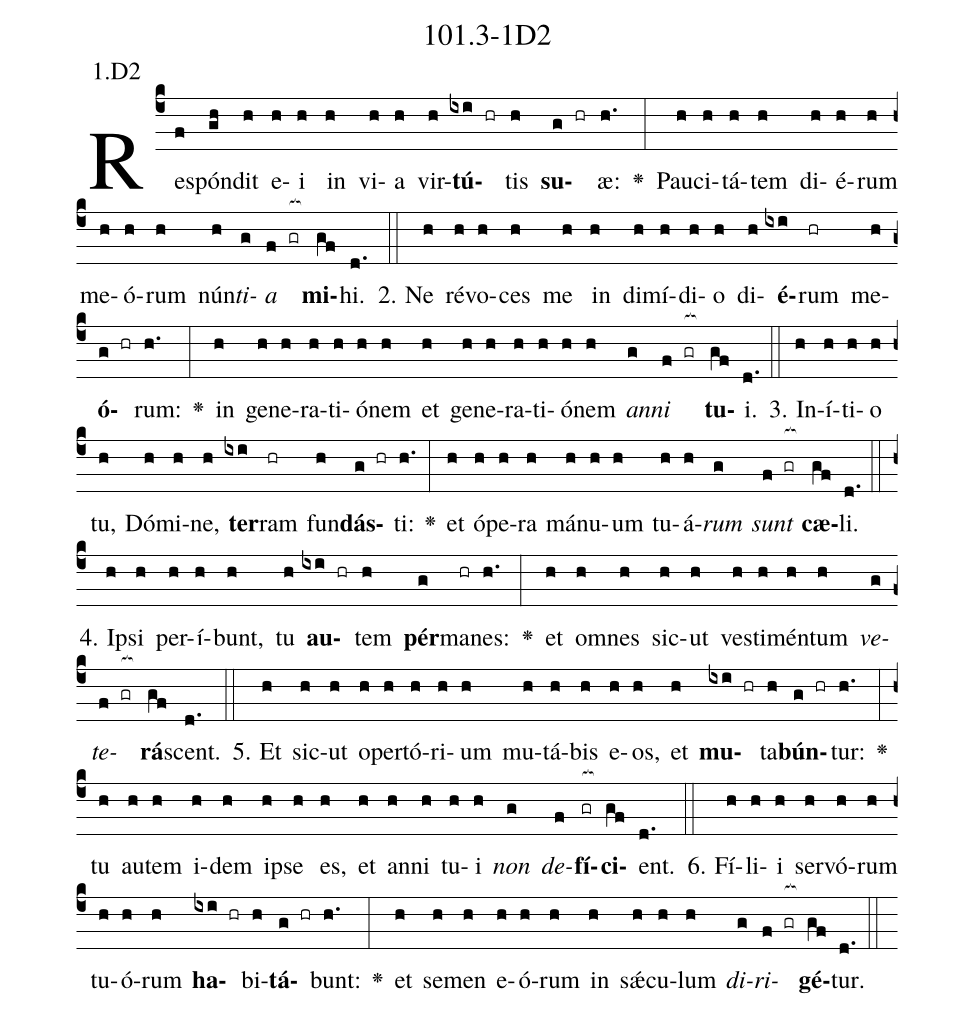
name: 101.3-1D2;
annotation: 1.D2;
%%
(c4)Re(f)spón(gh)dit(h) e(h)i(h) in(h) vi(h)a(h) vir(h)<b>tú</b>(ixi hr)tis(h) <b>su</b>(g hr)æ:(h.) <v>\greheightstar</v>(:) Pau(h)ci(h)tá(h)tem(h) di(h)é(h)rum(h) me(h)ó(h)rum(h) nún(h)<i>ti</i>(g)<i>a</i>(f gr[ocb:1{]) <b>mi</b>(gf[ocb:0}])hi.(d.) (::)
2. Ne(h) ré(h)vo(h)ces(h) me(h) in(h) di(h)mí(h)di(h)o(h) di(h)<b>é</b>(ixi)rum(hr) me(h)<b>ó</b>(g hr)rum:(h.) <v>\greheightstar</v>(:) in(h) ge(h)ne(h)ra(h)ti(h)ó(h)nem(h) et(h) ge(h)ne(h)ra(h)ti(h)ó(h)nem(h) <i>an</i>(g)<i>ni</i>(f gr[ocb:1{]) <b>tu</b>(gf[ocb:0}])i.(d.) (::)
3. In(h)í(h)ti(h)o(h) tu,(h) Dó(h)mi(h)ne,(h) <b>ter</b>(ixi)ram(hr) fun(h)<b>dás</b>(g hr)ti:(h.) <v>\greheightstar</v>(:) et(h) ó(h)pe(h)ra(h) má(h)nu(h)um(h) tu(h)á(h)<i>rum</i>(g) <i>sunt</i>(f gr[ocb:1{]) <b>cæ</b>(gf[ocb:0}])li.(d.) (::)
4. Ip(h)si(h) per(h)í(h)bunt,(h) tu(h) <b>au</b>(ixi hr)tem(h) <b>pér</b>(g)ma(hr)nes:(h.) <v>\greheightstar</v>(:) et(h) om(h)nes(h) sic(h)ut(h) ves(h)ti(h)mén(h)tum(h) <i>ve</i>(g)<i>te</i>(f gr[ocb:1{])<b>rá</b>(gf[ocb:0}])scent.(d.) (::)
5. Et(h) sic(h)ut(h) o(h)per(h)tó(h)ri(h)um(h) mu(h)tá(h)bis(h) e(h)os,(h) et(h) <b>mu</b>(ixi hr)ta(h)<b>bún</b>(g hr)tur:(h.) <v>\greheightstar</v>(:) tu(h) au(h)tem(h) i(h)dem(h) ip(h)se(h) es,(h) et(h) an(h)ni(h) tu(h)i(h) <i>non</i>(g) <i>de</i>(f)<b>fí</b>(gr[ocb:1{])<b>ci</b>(gf[ocb:0}])ent.(d.) (::)
6. Fí(h)li(h)i(h) ser(h)vó(h)rum(h) tu(h)ó(h)rum(h) <b>ha</b>(ixi hr)bi(h)<b>tá</b>(g hr)bunt:(h.) <v>\greheightstar</v>(:) et(h) se(h)men(h) e(h)ó(h)rum(h) in(h) sǽ(h)cu(h)lum(h) <i>di</i>(g)<i>ri</i>(f gr[ocb:1{])<b>gé</b>(gf[ocb:0}])tur.(d.) (::)
